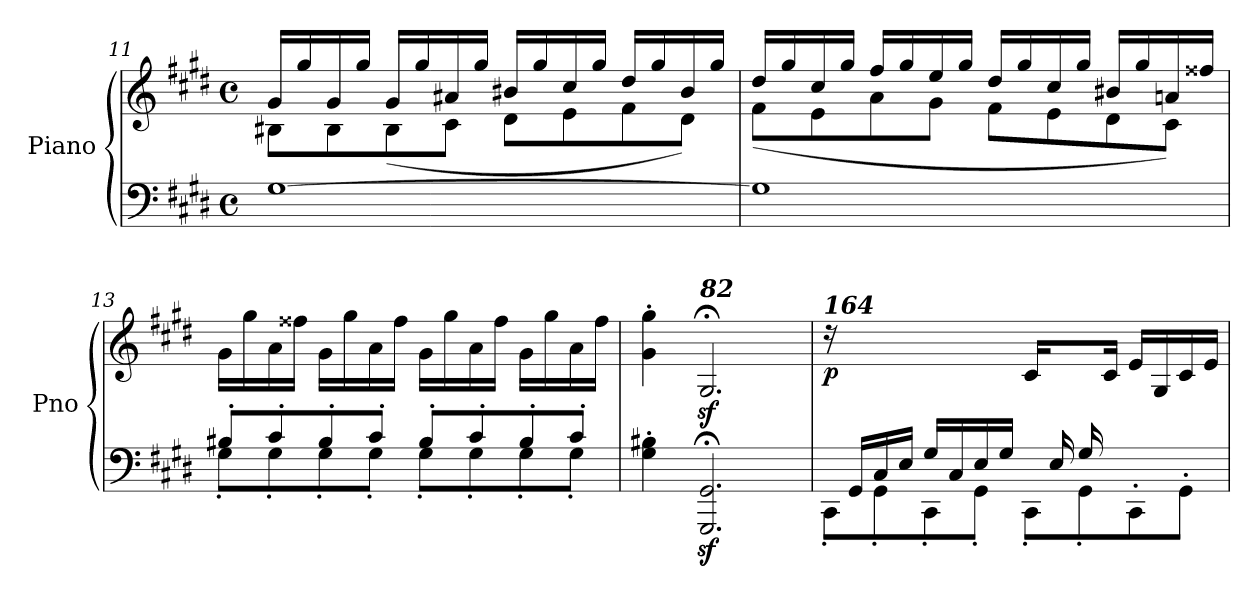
**kern	**kern	**dynam
*part1	*part1	*part1
*staff2	*staff1	*staff1/2
*I"Piano	*	*
*I'Pno	*	*
*clefF4	*clefG2	*
*k[f#c#g#d#]	*k[f#c#g#d#]	*
*M4/4	*M4/4	*
*met(c)	*met(c)	*
=11	=11	=11
*	*^	*
[1G#	16g#/LL	8B#X\L	.
.	16gg#/	.	.
.	16g#/	8B#\	.
.	16gg#/JJ	.	.
.	16g#/LL	(8B#\	.
.	16gg#/	.	.
.	16a#X/	8c#\J	.
.	16gg#/JJ	.	.
.	16b#X/LL	8d#\L	.
.	16gg#/	.	.
.	16cc#/	8e\	.
.	16gg#/JJ	.	.
.	16dd#/LL	8f#\	.
.	16gg#/	.	.
.	16b#/	8d#\J)	.
.	16gg#/JJ	.	.
=12	=12	=12	=12
1G#]	16dd#/LL	(8f#\L	.
.	16gg#/	.	.
.	16cc#/	8e\	.
.	16gg#/JJ	.	.
.	16ff#/LL	8a\	.
.	16gg#/	.	.
.	16ee/	8g#\J	.
.	16gg#/JJ	.	.
.	16dd#/LL	8f#\L	.
.	16gg#/	.	.
.	16cc#/	8e\	.
.	16gg#/JJ	.	.
.	16b#X/LL	8d#\	.
.	16gg#/	.	.
.	16an/	8c#\J)	.
.	16ff##X/JJ	.	.
*	*v	*v	*
!!LO:PB:g=z
=13	=13	=13
*^	*	*
8B#X'/L	8G#'\L	16g#\LL	.
.	.	16gg#\	.
8c#'/	8G#'\	16a\	.
.	.	16ff##X\JJ	.
8B#'/	8G#'\	16g#\LL	.
.	.	16gg#\	.
8c#'/J	8G#'\J	16a\	.
.	.	16ff##\JJ	.
8B#'/L	8G#'\L	16g#\LL	.
.	.	16gg#\	.
8c#'/	8G#'\	16a\	.
.	.	16ff##\JJ	.
8B#'/	8G#'\	16g#\LL	.
.	.	16gg#\	.
8c#'/J	8G#'\J	16a\	.
.	.	16ff##\JJ	.
*v	*v	*	*
=14	=14	=14
4G#\' 4B#X\'	4g#\' 4gg#\'	.
!	!LO:TX:a:Bi:t=82	!
2.GGG#/z<;< 2.GG#/z<;<	2.G#z<;</	.
=15	=15	=15
*^	*	*
!	!	!LO:TX:a:Bi:t=164	!
!	!	!	!LO:DY:b
16ryy	8CC#'\L	16rdd	p
16GG#/LL	.	4..ryy	.
16C#/	8GG#'\	.	.
16E/JJ	.	.	.
16G#/LL	8CC#'\	.	.
16C#/	.	.	.
16E/	8GG#'\J	.	.
16G#/JJ	.	.	.
16ryy	8CC#'\L	16c#/LL	.
16E/	.	8ryy	.
16G#/	8GG#'\	.	.
4ryy	.	16c#/JJ	.
.	8CC#'\	16e/LL	.
.	.	16G#/	.
.	8GG#'\J	16c#/	.
16ryy	.	16e/JJ	.
*v	*v	*	*
=	=	=
*-	*-	*-
